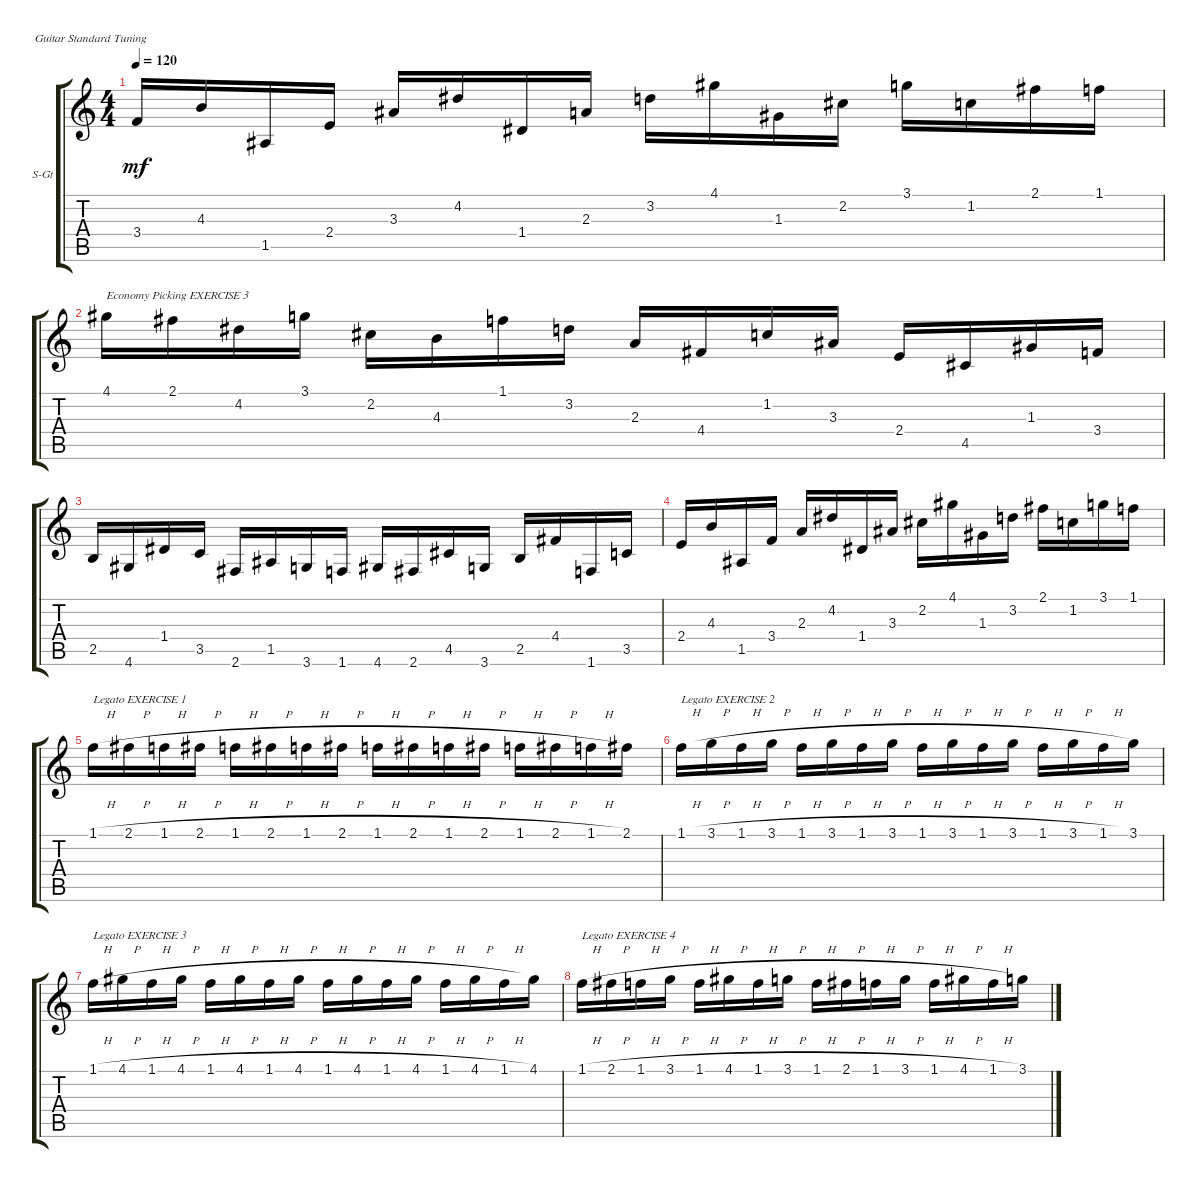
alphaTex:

\defaultSystemsLayout 4
\bracketExtendMode groupsimilarinstruments
\firstSystemTrackNameOrientation horizontal
\otherSystemsTrackNameOrientation horizontal
\track ("Steel Guitar" "S-Gt") {instrument acousticguitarsteel}
\staff {score tabs}
\tuning (E4 B3 G3 D3 A2 E2)
\ts (4 4)
\tempo 120
\clef g2
\ks c
3.4.16{dy mf} 4.3.16 1.5.16 2.4.16 3.3.16 4.2.16 1.4.16 2.3.16 3.2.16 4.1.16 1.3.16 2.2.16 3.1.16 1.2.16 2.1.16 1.1.16 |
4.1.16{txt "Economy Picking EXERCISE 3"} 2.1.16 4.2.16 3.1.16 2.2.16 4.3.16 1.1.16 3.2.16 2.3.16 4.4.16 1.2.16 3.3.16 2.4.16 4.5.16 1.3.16 3.4.16 |
2.5.16 4.6.16 1.4.16 3.5.16 2.6.16 1.5.16 3.6.16 1.6.16 4.6.16 2.6.16 4.5.16 3.6.16 2.5.16 4.4.16 1.6.16 3.5.16 |
2.4.16 4.3.16 1.5.16 3.4.16 2.3.16 4.2.16 1.4.16 3.3.16 2.2.16 4.1.16 1.3.16 3.2.16 2.1.16 1.2.16 3.1.16 1.1.16 |
1.1{h}.16{txt "Legato EXERCISE 1"} 2.1{h}.16 1.1{h}.16 2.1{h}.16 1.1{h}.16 2.1{h}.16 1.1{h}.16 2.1{h}.16 1.1{h}.16 2.1{h}.16 1.1{h}.16 2.1{h}.16 1.1{h}.16 2.1{h}.16 1.1{h}.16 2.1.16 |
1.1{h}.16{txt "Legato EXERCISE 2"} 3.1{h}.16 1.1{h}.16 3.1{h}.16 1.1{h}.16 3.1{h}.16 1.1{h}.16 3.1{h}.16 1.1{h}.16 3.1{h}.16 1.1{h}.16 3.1{h}.16 1.1{h}.16 3.1{h}.16 1.1{h}.16 3.1.16 |
\scale
0.521618 1.1{h}.16{txt "Legato EXERCISE 3"} 4.1{h}.16 1.1{h}.16 4.1{h}.16 1.1{h}.16 4.1{h}.16 1.1{h}.16 4.1{h}.16 1.1{h}.16 4.1{h}.16 1.1{h}.16 4.1{h}.16 1.1{h}.16 4.1{h}.16 1.1{h}.16 4.1.16 |
\scale
0.478382 1.1{h}.16{txt "Legato EXERCISE 4"} 2.1{h}.16 1.1{h}.16 3.1{h}.16 1.1{h}.16 4.1{h}.16 1.1{h}.16 3.1{h}.16 1.1{h}.16 2.1{h}.16 1.1{h}.16 3.1{h}.16 1.1{h}.16 4.1{h}.16 1.1{h}.16 3.1.16
